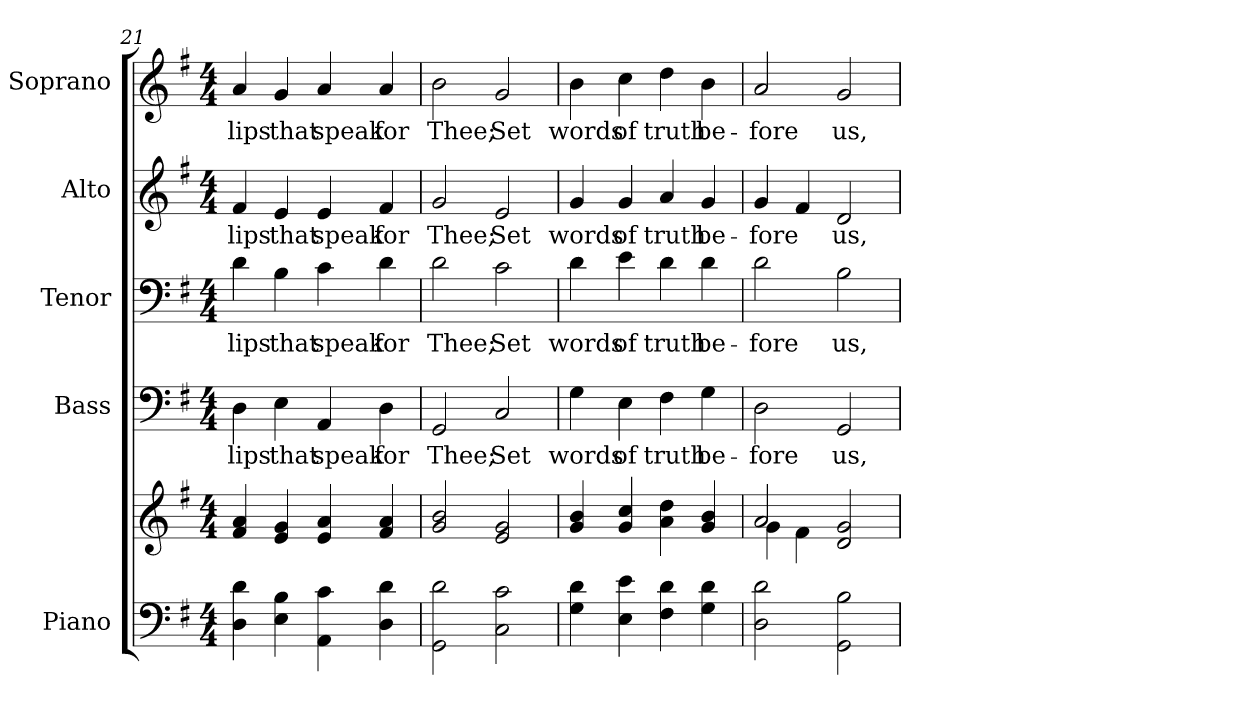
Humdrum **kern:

**kern	**kern	**kern	**text	**kern	**text	**kern	**text	**kern	**text
*part5	*part5	*part4	*part4	*part3	*part3	*part2	*part2	*part1	*part1
*staff6	*staff5	*staff4	*staff4	*staff3	*staff3	*staff2	*staff2	*staff1	*staff1
*I"Piano	*	*I"Bass	*	*I"Tenor	*	*I"Alto	*	*I"Soprano	*
*I'Pno.	*	*I'B.	*	*I'T.	*	*I'A.	*	*I'S.	*
*clefF4	*clefG2	*clefF4	*	*clefF4	*	*clefG2	*	*clefG2	*
*k[f#]	*k[f#]	*k[f#]	*	*k[f#]	*	*k[f#]	*	*k[f#]	*
*G:	*G:	*G:	*	*G:	*	*G:	*	*G:	*
*M4/4	*M4/4	*M4/4	*	*M4/4	*	*M4/4	*	*M4/4	*
=21	=21	=21	=21	=21	=21	=21	=21	=21	=21
!	!	!	!LO:LY:b:color=#000000	!	!	!	!	!	!
!	!	!	!	!	!LO:LY:b:color=#000000	!	!	!	!
!	!	!	!	!	!	!	!LO:LY:b:color=#000000	!	!
!	!	!	!	!	!	!	!	!	!LO:LY:b:color=#000000
4Di\ 4di	4f#i/ 4ai	4Di\	lips	4di\	lips	4f#i/	lips	4ai/	lips
!	!	!	!LO:LY:b:color=#000000	!	!	!	!	!	!
!	!	!	!	!	!LO:LY:b:color=#000000	!	!	!	!
!	!	!	!	!	!	!	!LO:LY:b:color=#000000	!	!
!	!	!	!	!	!	!	!	!	!LO:LY:b:color=#000000
4Ei\ 4Bi	4ei/ 4gi	4Ei\	that	4Bi\	that	4ei/	that	4gi/	that
!	!	!	!LO:LY:b:color=#000000	!	!	!	!	!	!
!	!	!	!	!	!LO:LY:b:color=#000000	!	!	!	!
!	!	!	!	!	!	!	!LO:LY:b:color=#000000	!	!
!	!	!	!	!	!	!	!	!	!LO:LY:b:color=#000000
4AAi\ 4ci	4ei/ 4ai	4AAi/	speak	4ci\	speak	4ei/	speak	4ai/	speak
!	!	!	!LO:LY:b:color=#000000	!	!	!	!	!	!
!	!	!	!	!	!LO:LY:b:color=#000000	!	!	!	!
!	!	!	!	!	!	!	!LO:LY:b:color=#000000	!	!
!	!	!	!	!	!	!	!	!	!LO:LY:b:color=#000000
4Di\ 4di	4f#i/ 4ai	4Di\	for	4di\	for	4f#i/	for	4ai/	for
!!LO:PB:g=z
=22	=22	=22	=22	=22	=22	=22	=22	=22	=22
!	!	!	!LO:LY:b:color=#000000	!	!	!	!	!	!
!	!	!	!	!	!LO:LY:b:color=#000000	!	!	!	!
!	!	!	!	!	!	!	!LO:LY:b:color=#000000	!	!
!	!	!	!	!	!	!	!	!	!LO:LY:b:color=#000000
2GGi\ 2di	2gi/ 2bi	2GGi/	Thee;	2di\	Thee;	2gi/	Thee;	2bi\	Thee;
!	!	!	!LO:LY:b:color=#000000	!	!	!	!	!	!
!	!	!	!	!	!LO:LY:b:color=#000000	!	!	!	!
!	!	!	!	!	!	!	!LO:LY:b:color=#000000	!	!
!	!	!	!	!	!	!	!	!	!LO:LY:b:color=#000000
2Ci\ 2ci	2ei/ 2gi	2Ci/	Set	2ci\	Set	2ei/	Set	2gi/	Set
=23	=23	=23	=23	=23	=23	=23	=23	=23	=23
!	!	!	!LO:LY:b:color=#000000	!	!	!	!	!	!
!	!	!	!	!	!LO:LY:b:color=#000000	!	!	!	!
!	!	!	!	!	!	!	!LO:LY:b:color=#000000	!	!
!	!	!	!	!	!	!	!	!	!LO:LY:b:color=#000000
4Gi\ 4di	4gi/ 4bi	4Gi\	words	4di\	words	4gi/	words	4bi\	words
!	!	!	!LO:LY:b:color=#000000	!	!	!	!	!	!
!	!	!	!	!	!LO:LY:b:color=#000000	!	!	!	!
!	!	!	!	!	!	!	!LO:LY:b:color=#000000	!	!
!	!	!	!	!	!	!	!	!	!LO:LY:b:color=#000000
4Ei\ 4ei	4gi/ 4cci	4Ei\	of	4ei\	of	4gi/	of	4cci\	of
!	!	!	!LO:LY:b:color=#000000	!	!	!	!	!	!
!	!	!	!	!	!LO:LY:b:color=#000000	!	!	!	!
!	!	!	!	!	!	!	!LO:LY:b:color=#000000	!	!
!	!	!	!	!	!	!	!	!	!LO:LY:b:color=#000000
4F#i\ 4di	4ai\ 4ddi	4F#i\	truth	4di\	truth	4ai/	truth	4ddi\	truth
!	!	!	!LO:LY:b:color=#000000	!	!	!	!	!	!
!	!	!	!	!	!LO:LY:b:color=#000000	!	!	!	!
!	!	!	!	!	!	!	!LO:LY:b:color=#000000	!	!
!	!	!	!	!	!	!	!	!	!LO:LY:b:color=#000000
4Gi\ 4di	4gi/ 4bi	4Gi\	be-	4di\	be-	4gi/	be-	4bi\	be-
=24	=24	=24	=24	=24	=24	=24	=24	=24	=24
*	*^	*	*	*	*	*	*	*	*
!	!	!	!	!LO:LY:b:color=#000000	!	!	!	!	!	!
!	!	!	!	!	!	!LO:LY:b:color=#000000	!	!	!	!
!	!	!	!	!	!	!	!	!LO:LY:b:color=#000000	!	!
!	!	!	!	!	!	!	!	!	!	!LO:LY:b:color=#000000
2Di\ 2di	2ai/	4gi\	2Di\	-fore	2di\	-fore	4gi/	-fore	2ai/	-fore
.	.	4f#i\	.	.	.	.	4f#i/	.	.	.
!	!	!	!	!LO:LY:b:color=#000000	!	!	!	!	!	!
!	!	!	!	!	!	!LO:LY:b:color=#000000	!	!	!	!
!	!	!	!	!	!	!	!	!LO:LY:b:color=#000000	!	!
!	!	!	!	!	!	!	!	!	!	!LO:LY:b:color=#000000
2GGi\ 2Bi	2di/ 2gi	2ryy	2GGi/	us,	2Bi\	us,	2di/	us,	2gi/	us,
*	*v	*v	*	*	*	*	*	*	*	*
=	=	=	=	=	=	=	=	=	=
*-	*-	*-	*-	*-	*-	*-	*-	*-	*-
